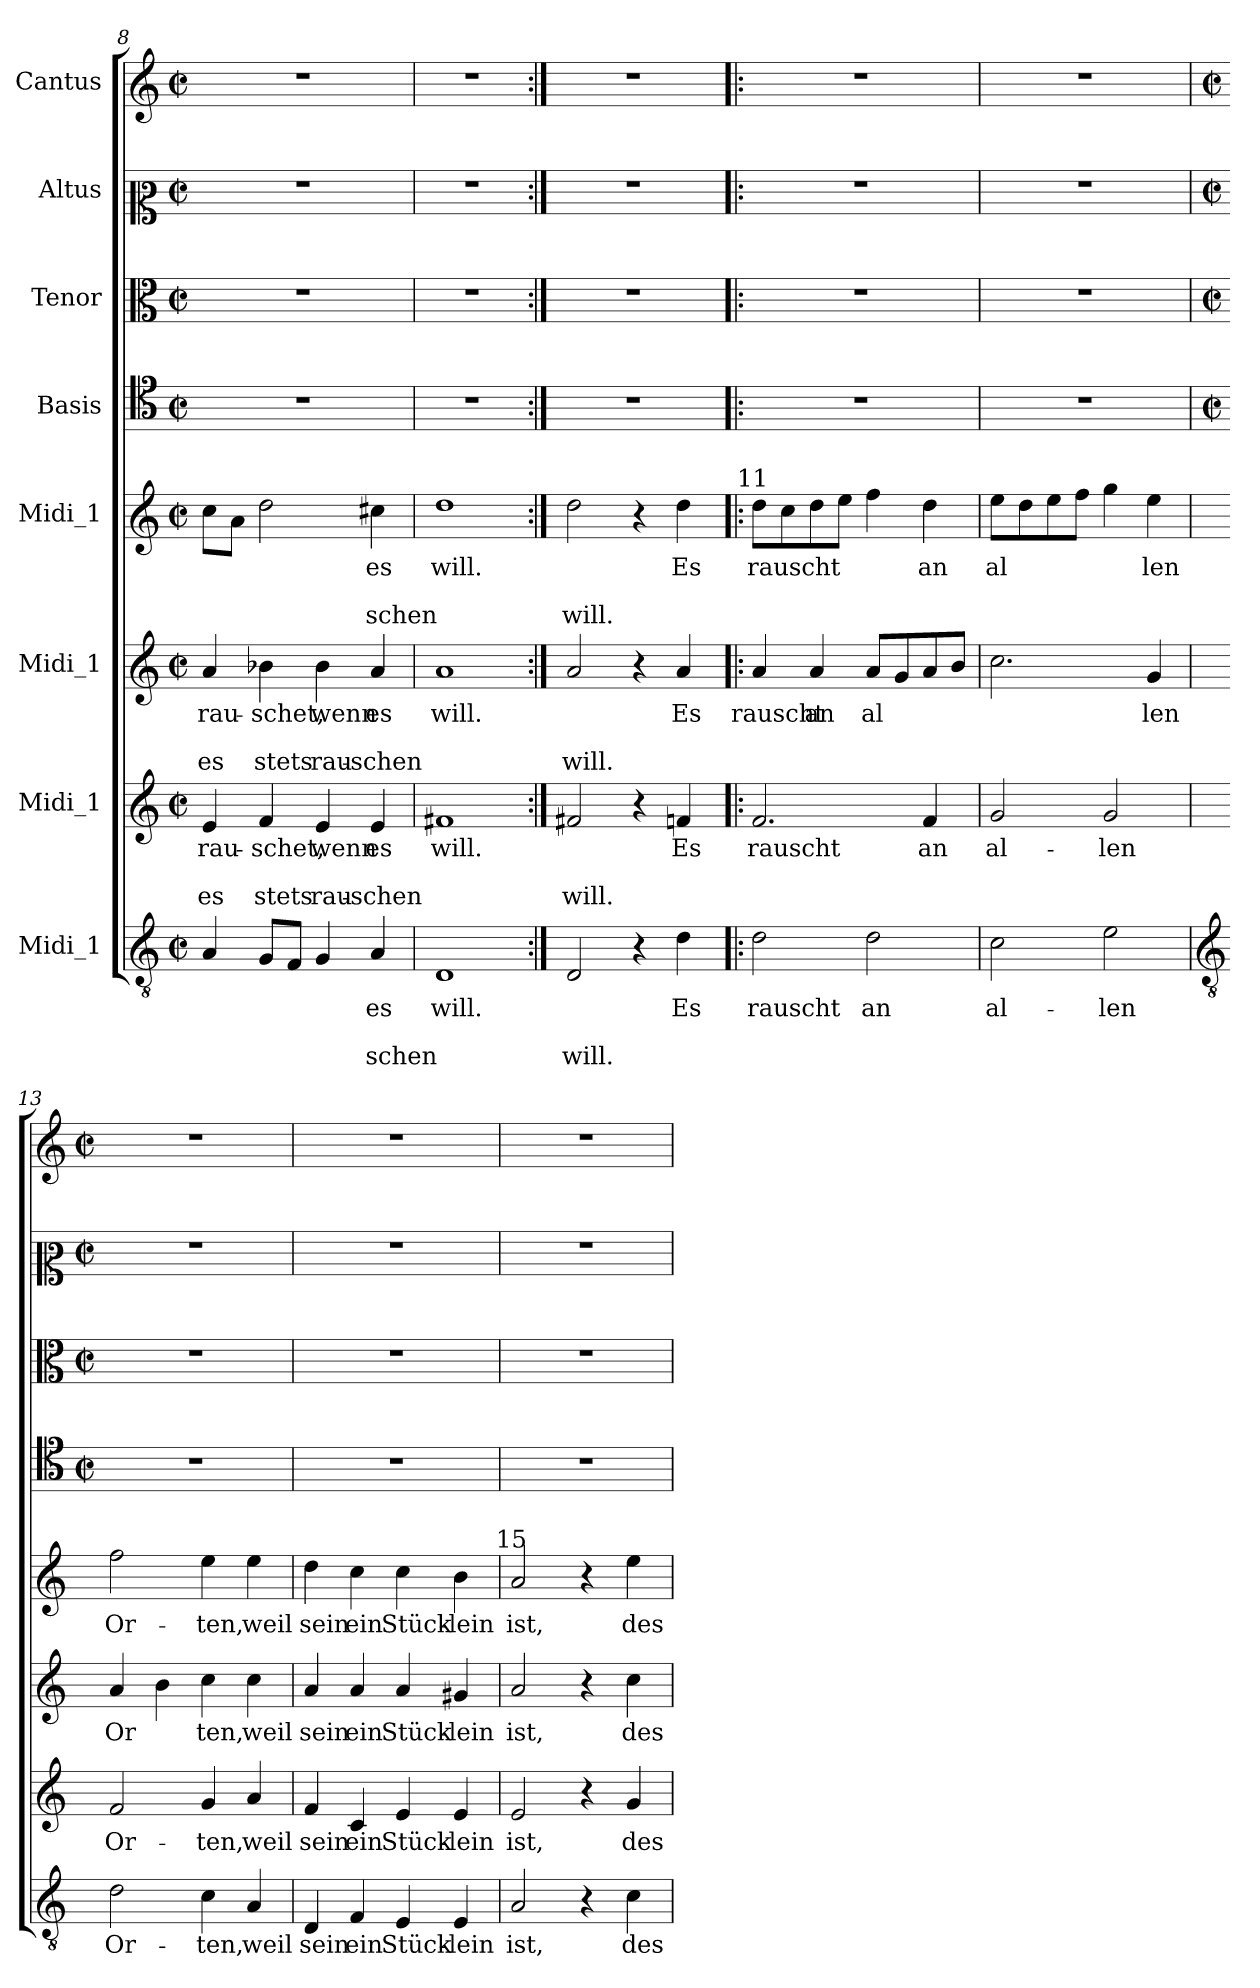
**kern	**text	**text	**text	**kern	**text	**text	**text	**kern	**text	**text	**text	**kern	**text	**text	**text	**kern	**kern	**kern	**kern
*part8	*part8	*part8	*part8	*part7	*part7	*part7	*part7	*part6	*part6	*part6	*part6	*part5	*part5	*part5	*part5	*part4	*part3	*part2	*part1
*staff8	*staff8	*staff8	*staff8	*staff7	*staff7	*staff7	*staff7	*staff6	*staff6	*staff6	*staff6	*staff5	*staff5	*staff5	*staff5	*staff4	*staff3	*staff2	*staff1
*I"Midi_1	*	*	*	*I"Midi_1	*	*	*	*I"Midi_1	*	*	*	*I"Midi_1	*	*	*	*I"Basis	*I"Tenor	*I"Altus	*I"Cantus
!!LO:LB:g=z
*clefGv2	*	*	*	*clefG2	*	*	*	*clefG2	*	*	*	*clefG2	*	*	*	*clefC4	*clefC3	*clefC2	*clefG2
*k[]	*	*	*	*k[]	*	*	*	*k[]	*	*	*	*k[]	*	*	*	*k[]	*k[]	*k[]	*k[]
*C:	*	*	*	*C:	*	*	*	*C:	*	*	*	*C:	*	*	*	*C:	*C:	*C:	*C:
*M2/2	*	*	*	*M2/2	*	*	*	*M2/2	*	*	*	*M2/2	*	*	*	*M2/2	*M2/2	*M2/2	*M2/2
*met(c|)	*	*	*	*met(c|)	*	*	*	*met(c|)	*	*	*	*met(c|)	*	*	*	*met(c|)	*met(c|)	*met(c|)	*met(c|)
=8	=8	=8	=8	=8	=8	=8	=8	=8	=8	=8	=8	=8	=8	=8	=8	=8	=8	=8	=8
!	!	!	!LO:LY:b	!	!LO:LY:b	!	!LO:LY:b	!	!LO:LY:b	!	!LO:LY:b	!	!	!	!LO:LY:b	!	!	!	!
4A	.	.	-	4e	rau-	.	-es	4a	rau-	.	-es	8ccL	.	.	-	1r	1r	1r	1r
.	.	.	.	.	.	.	.	.	.	.	.	8aJ	.	.	.	.	.	.	.
!	!	!	!LO:LY:b	!	!LO:LY:b	!	!LO:LY:b	!	!LO:LY:b	!	!LO:LY:b	!	!	!	!	!	!	!	!
8GL	.	.	-	4f	schet,	.	stets	4b-X	schet,	.	stets	2dd	.	.	.	.	.	.	.
8FJ	.	.	.	.	.	.	.	.	.	.	.	.	.	.	.	.	.	.	.
!	!	!	!	!	!LO:LY:b	!	!LO:LY:b	!	!LO:LY:b	!	!LO:LY:b	!	!	!	!	!	!	!	!
4G	.	.	.	4e	wenn	.	rau-	4b-	wenn	.	rau-	.	.	.	.	.	.	.	.
!	!LO:LY:b	!	!LO:LY:b	!	!LO:LY:b	!	!LO:LY:b	!	!LO:LY:b	!	!LO:LY:b	!	!LO:LY:b	!	!LO:LY:b	!	!	!	!
4A	es	.	schen	4e	-es	.	schen	4a	-es	.	schen	4cc#X	es	.	schen	.	.	.	.
=9	=9	=9	=9	=9	=9	=9	=9	=9	=9	=9	=9	=9	=9	=9	=9	=9	=9	=9	=9
!	!LO:LY:b	!	!	!	!LO:LY:b	!	!	!	!LO:LY:b	!	!	!	!LO:LY:b	!	!	!	!	!	!
1D	will.	.	.	1f#X	will.	.	.	1a	will.	.	.	1dd	will.	.	.	1r	1r	1r	1r
=10:|!	=10:|!	=10:|!	=10:|!	=10:|!	=10:|!	=10:|!	=10:|!	=10:|!	=10:|!	=10:|!	=10:|!	=10:|!	=10:|!	=10:|!	=10:|!	=10:|!	=10:|!	=10:|!	=10:|!
!	!	!	!LO:LY:b	!	!	!	!LO:LY:b	!	!	!	!LO:LY:b	!	!	!	!LO:LY:b	!	!	!	!
2D	.	.	will.	2f#X	.	.	will.	2a	.	.	will.	2dd	.	.	will.	1r	1r	1r	1r
4r	.	.	.	4r	.	.	.	4r	.	.	.	4r	.	.	.	.	.	.	.
!	!LO:LY:b	!	!	!	!LO:LY:b	!	!	!	!LO:LY:b	!	!	!	!LO:LY:b	!	!	!	!	!	!
4d	Es	.	.	4fn	Es	.	.	4a	Es	.	.	4dd	Es	.	.	.	.	.	.
=11!|:	=11!|:	=11!|:	=11!|:	=11!|:	=11!|:	=11!|:	=11!|:	=11!|:	=11!|:	=11!|:	=11!|:	=11!|:	=11!|:	=11!|:	=11!|:	=11!|:	=11!|:	=11!|:	=11!|:
!	!	!	!	!	!	!	!	!	!	!	!	!LO:TX:a:cj:t=11	!	!	!	!	!	!	!
!	!LO:LY:b	!	!	!	!LO:LY:b	!	!	!	!LO:LY:b	!	!	!	!LO:LY:b	!	!	!	!	!	!
2d	rauscht	.	.	2.f	rauscht	.	.	4a	rauscht	.	.	8ddL	rauscht	.	.	1r	1r	1r	1r
.	.	.	.	.	.	.	.	.	.	.	.	8cc	.	.	.	.	.	.	.
!	!	!	!	!	!	!	!	!	!LO:LY:b	!	!	!	!	!	!	!	!	!	!
.	.	.	.	.	.	.	.	4a	an	.	.	8dd	.	.	.	.	.	.	.
.	.	.	.	.	.	.	.	.	.	.	.	8eeJ	.	.	.	.	.	.	.
!	!LO:LY:b	!	!	!	!	!	!	!	!LO:LY:b	!	!	!	!	!	!	!	!	!	!
2d	an	.	.	.	.	.	.	8aL	al	.	.	4ff	.	.	.	.	.	.	.
!	!	!	!	!	!	!	!	!	!LO:LY:b	!	!	!	!	!	!	!	!	!	!
.	.	.	.	.	.	.	.	8g	-	.	.	.	.	.	.	.	.	.	.
!	!	!	!	!	!LO:LY:b	!	!	!	!	!	!	!	!LO:LY:b	!	!	!	!	!	!
.	.	.	.	4f	an	.	.	8a	.	.	.	4dd	an	.	.	.	.	.	.
.	.	.	.	.	.	.	.	8bJ	.	.	.	.	.	.	.	.	.	.	.
=12	=12	=12	=12	=12	=12	=12	=12	=12	=12	=12	=12	=12	=12	=12	=12	=12	=12	=12	=12
!	!LO:LY:b	!	!	!	!LO:LY:b	!	!	!	!	!	!	!	!LO:LY:b	!	!	!	!	!	!
2c	al-	.	.	2g	al-	.	.	2.cc	.	.	.	8eeL	al	.	.	1r	1r	1r	1r
.	.	.	.	.	.	.	.	.	.	.	.	8dd	.	.	.	.	.	.	.
.	.	.	.	.	.	.	.	.	.	.	.	8ee	.	.	.	.	.	.	.
.	.	.	.	.	.	.	.	.	.	.	.	8ffJ	.	.	.	.	.	.	.
!	!LO:LY:b	!	!	!	!LO:LY:b	!	!	!	!	!	!	!	!	!	!	!	!	!	!
2e	-len	.	.	2g	-len	.	.	.	.	.	.	4gg	.	.	.	.	.	.	.
!	!	!	!	!	!	!	!	!	!LO:LY:b	!	!	!	!LO:LY:b	!	!	!	!	!	!
.	.	.	.	.	.	.	.	4g	len	.	.	4ee	len	.	.	.	.	.	.
!!LO:LB:g=z
=13	=13	=13	=13	=13	=13	=13	=13	=13	=13	=13	=13	=13	=13	=13	=13	=13	=13	=13	=13
*clefGv2	*	*	*	*	*	*	*	*	*	*	*	*	*	*	*	*	*	*	*
*	*	*	*	*	*	*	*	*	*	*	*	*	*	*	*	*M2/2	*M2/2	*M2/2	*M2/2
*	*	*	*	*	*	*	*	*	*	*	*	*	*	*	*	*met(c|)	*met(c|)	*met(c|)	*met(c|)
!	!LO:LY:b	!	!	!	!LO:LY:b	!	!	!	!LO:LY:b	!	!	!	!LO:LY:b	!	!	!	!	!	!
2d	Or-	.	.	2f	Or-	.	.	4a	Or	.	.	2ff	Or-	.	.	1r	1r	1r	1r
!	!	!	!	!	!	!	!	!	!LO:LY:b	!	!	!	!	!	!	!	!	!	!
.	.	.	.	.	.	.	.	4b	-	.	.	.	.	.	.	.	.	.	.
!	!LO:LY:b	!	!	!	!LO:LY:b	!	!	!	!LO:LY:b	!	!	!	!LO:LY:b	!	!	!	!	!	!
4c	-ten,	.	.	4g	-ten,	.	.	4cc	ten,	.	.	4ee	-ten,	.	.	.	.	.	.
!	!LO:LY:b	!	!	!	!LO:LY:b	!	!	!	!LO:LY:b	!	!	!	!LO:LY:b	!	!	!	!	!	!
4A	weil	.	.	4a	weil	.	.	4cc	weil	.	.	4ee	weil	.	.	.	.	.	.
=14	=14	=14	=14	=14	=14	=14	=14	=14	=14	=14	=14	=14	=14	=14	=14	=14	=14	=14	=14
!	!LO:LY:b	!	!	!	!LO:LY:b	!	!	!	!LO:LY:b	!	!	!	!LO:LY:b	!	!	!	!	!	!
4D	sein	.	.	4f	sein	.	.	4a	sein	.	.	4dd	sein	.	.	1r	1r	1r	1r
!	!LO:LY:b	!	!	!	!LO:LY:b	!	!	!	!LO:LY:b	!	!	!	!LO:LY:b	!	!	!	!	!	!
4F	ein	.	.	4c	ein	.	.	4a	ein	.	.	4cc	ein	.	.	.	.	.	.
!	!LO:LY:b	!	!	!	!LO:LY:b	!	!	!	!LO:LY:b	!	!	!	!LO:LY:b	!	!	!	!	!	!
4E	Stück-	.	.	4e	Stück-	.	.	4a	Stück-	.	.	4cc	Stück-	.	.	.	.	.	.
!	!LO:LY:b	!	!	!	!LO:LY:b	!	!	!	!LO:LY:b	!	!	!	!LO:LY:b	!	!	!	!	!	!
4E	-lein	.	.	4e	-lein	.	.	4g#X	-lein	.	.	4b	-lein	.	.	.	.	.	.
=15	=15	=15	=15	=15	=15	=15	=15	=15	=15	=15	=15	=15	=15	=15	=15	=15	=15	=15	=15
!	!	!	!	!	!	!	!	!	!	!	!	!LO:TX:a:cj:t=15	!	!	!	!	!	!	!
!	!LO:LY:b	!	!	!	!LO:LY:b	!	!	!	!LO:LY:b	!	!	!	!LO:LY:b	!	!	!	!	!	!
2A	ist,	.	.	2e	ist,	.	.	2a	ist,	.	.	2a	ist,	.	.	1r	1r	1r	1r
4r	.	.	.	4r	.	.	.	4r	.	.	.	4r	.	.	.	.	.	.	.
!	!LO:LY:b	!	!	!	!LO:LY:b	!	!	!	!LO:LY:b	!	!	!	!LO:LY:b	!	!	!	!	!	!
4c	des-	.	.	4g	des-	.	.	4cc	des-	.	.	4ee	des-	.	.	.	.	.	.
=	=	=	=	=	=	=	=	=	=	=	=	=	=	=	=	=	=	=	=
*-	*-	*-	*-	*-	*-	*-	*-	*-	*-	*-	*-	*-	*-	*-	*-	*-	*-	*-	*-
